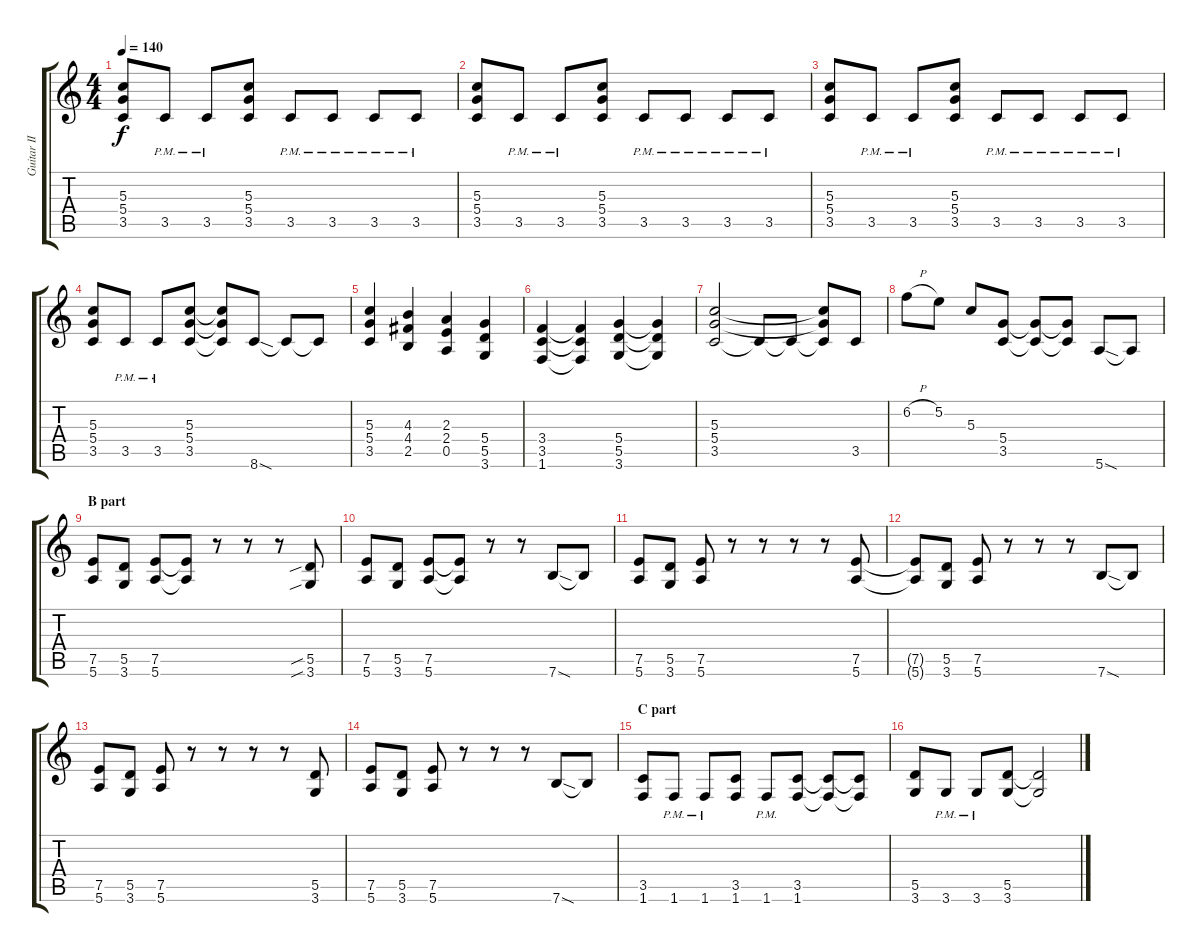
\track ("Guitar II" "Guitar II") {instrument overdrivenguitar}
\staff {score tabs}
\tuning (E4 B3 G3 D3 A2 E2) {hide}
\ts (4 4)
\tempo 140
\clef g2
\ks c
(5.3 5.4 3.5).8{dy f} 3.5{pm}.8 3.5{pm}.8 (5.3 5.4 3.5).8 3.5{pm}.8 3.5{pm}.8 3.5{pm}.8 3.5{pm}.8 |
(5.3 5.4 3.5).8 3.5{pm}.8 3.5{pm}.8 (5.3 5.4 3.5).8 3.5{pm}.8 3.5{pm}.8 3.5{pm}.8 3.5{pm}.8 |
(5.3 5.4 3.5).8 3.5{pm}.8 3.5{pm}.8 (5.3 5.4 3.5).8 3.5{pm}.8 3.5{pm}.8 3.5{pm}.8 3.5{pm}.8 |
(5.3 5.4 3.5).8 3.5{pm}.8 3.5{pm}.8 (5.3 5.4 3.5).8 (5.3{t} 5.4{t} 3.5{t}).8 8.6{sod}.8 8.6{t}.8 8.6{t}.8 |
(5.3 5.4 3.5).4 (4.3 4.4 2.5).4 (2.3 2.4 0.5).4 (5.4 5.5 3.6).4 |
(3.4 3.5 1.6).4 (3.4{t} 3.5{t} 1.6{t}).4 (5.4 5.5 3.6).4 (5.4{t} 5.5{t} 3.6{t}).4 |
(5.3 5.4 3.5).2 3.5{t}.8 3.5{t}.8 (5.3{t} 5.4{t} 3.5{t}).8 3.5.8 |
6.2{h}.8 5.2.8 5.3.8 (5.4 3.5).8 (5.4{t} 3.5{t}).8 (5.4{t} 3.5{t}).8 5.6{sod}.8 5.6{t}.8 |
\section ("" "B part")
(7.5 5.6).8 (5.5 3.6).8 (7.5 5.6).8 (7.5{t} 5.6{t}).8 r.8 r.8 r.8 (5.5{sib} 3.6{sib}).8 |
(7.5 5.6).8 (5.5 3.6).8 (7.5 5.6).8 (7.5{t} 5.6{t}).8 r.8 r.8 7.6{sod}.8 7.6{t}.8 |
(7.5 5.6).8 (5.5 3.6).8 (7.5 5.6).8 r.8 r.8 r.8 r.8 (7.5 5.6).8 |
(7.5{t} 5.6{t}).8 (5.5 3.6).8 (7.5 5.6).8 r.8 r.8 r.8 7.6{sod}.8 7.6{t}.8 |
(7.5 5.6).8 (5.5 3.6).8 (7.5 5.6).8 r.8 r.8 r.8 r.8 (5.5 3.6).8 |
(7.5 5.6).8 (5.5 3.6).8 (7.5 5.6).8 r.8 r.8 r.8 7.6{sod}.8 7.6{t}.8 |
\section ("" "C part")
(3.5 1.6).8 1.6{pm}.8 1.6{pm}.8 (3.5 1.6).8 1.6{pm}.8 (3.5 1.6).8 (3.5{t} 1.6{t}).8 (3.5{t} 1.6{t}).8 |
(5.5 3.6).8 3.6{pm}.8 3.6{pm}.8 (5.5 3.6).8 (5.5{t} 3.6{t}).2
